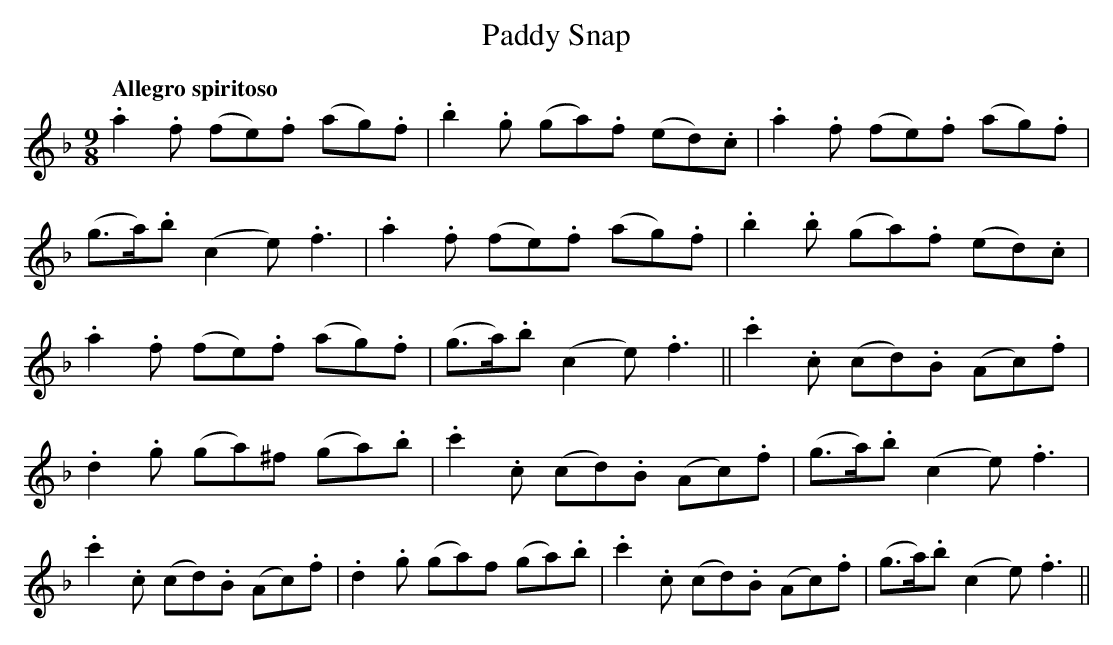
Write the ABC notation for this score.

X:1
T:Paddy Snap
M:9/8
L:1/8
Q:"Allegro spiritoso"
K:F
.a2.f (fe).f (ag).f|.b2.g (ga).f (ed).c|.a2.f (fe).f (ag).f|
(g>a).b (c2e) .f3|.a2.f (fe).f (ag).f|.b2.b (ga).f (ed).c|
.a2.f (fe).f (ag).f|(g>a).b (c2e).f3||.c'2.c (cd).B (Ac).f|
.d2.g (ga)^f (ga).b|.c'2.c (cd).B (Ac).f|(g>a).b (c2e) .f3|
.c'2.c (cd).B (Ac).f|.d2.g (ga)^.f (ga).b|.c'2.c (cd).B (Ac).f|(g>a).b (c2e).f3||
